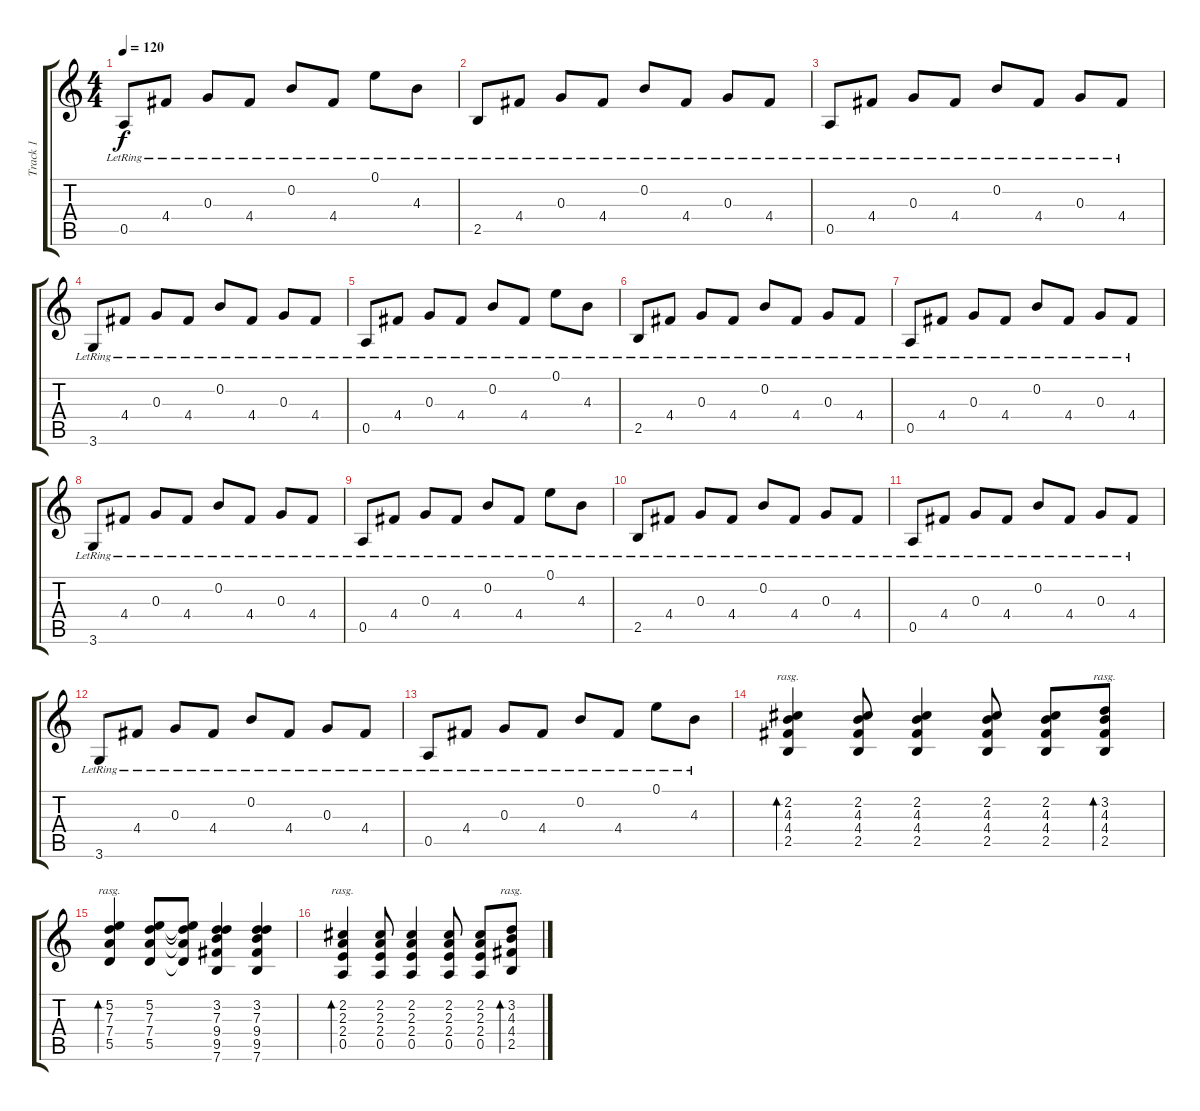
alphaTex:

\track ("Track 1" "Track 1") {instrument electricguitarclean}
\staff {score tabs}
\tuning (E4 B3 G3 D3 A2 E2) {hide}
\ts (4 4)
\tempo 120
\clef g2
\ks c
0.5{lr}.8{dy f} 4.4{lr}.8 0.3{lr}.8 4.4{lr}.8 0.2{lr}.8 4.4{lr}.8 0.1{lr}.8 4.3{lr}.8 |
2.5{lr}.8 4.4{lr}.8 0.3{lr}.8 4.4{lr}.8 0.2{lr}.8 4.4{lr}.8 0.3{lr}.8 4.4{lr}.8 |
0.5{lr}.8 4.4{lr}.8 0.3{lr}.8 4.4{lr}.8 0.2{lr}.8 4.4{lr}.8 0.3{lr}.8 4.4{lr}.8 |
3.6{lr}.8 4.4{lr}.8 0.3{lr}.8 4.4{lr}.8 0.2{lr}.8 4.4{lr}.8 0.3{lr}.8 4.4{lr}.8 |
0.5{lr}.8 4.4{lr}.8 0.3{lr}.8 4.4{lr}.8 0.2{lr}.8 4.4{lr}.8 0.1{lr}.8 4.3{lr}.8 |
2.5{lr}.8 4.4{lr}.8 0.3{lr}.8 4.4{lr}.8 0.2{lr}.8 4.4{lr}.8 0.3{lr}.8 4.4{lr}.8 |
0.5{lr}.8 4.4{lr}.8 0.3{lr}.8 4.4{lr}.8 0.2{lr}.8 4.4{lr}.8 0.3{lr}.8 4.4{lr}.8 |
3.6{lr}.8 4.4{lr}.8 0.3{lr}.8 4.4{lr}.8 0.2{lr}.8 4.4{lr}.8 0.3{lr}.8 4.4{lr}.8 |
0.5{lr}.8 4.4{lr}.8 0.3{lr}.8 4.4{lr}.8 0.2{lr}.8 4.4{lr}.8 0.1{lr}.8 4.3{lr}.8 |
2.5{lr}.8 4.4{lr}.8 0.3{lr}.8 4.4{lr}.8 0.2{lr}.8 4.4{lr}.8 0.3{lr}.8 4.4{lr}.8 |
0.5{lr}.8 4.4{lr}.8 0.3{lr}.8 4.4{lr}.8 0.2{lr}.8 4.4{lr}.8 0.3{lr}.8 4.4{lr}.8 |
3.6{lr}.8 4.4{lr}.8 0.3{lr}.8 4.4{lr}.8 0.2{lr}.8 4.4{lr}.8 0.3{lr}.8 4.4{lr}.8 |
0.5{lr}.8 4.4{lr}.8 0.3{lr}.8 4.4{lr}.8 0.2{lr}.8 4.4{lr}.8 0.1{lr}.8 4.3{lr}.8 |
(2.2 4.3 4.4 2.5).4{bd 240 rasg ii} (2.2 4.3 4.4 2.5).8 (2.2 4.3 4.4 2.5).4 (2.2 4.3 4.4 2.5).8 (2.2 4.3 4.4 2.5).8 (3.2 4.3 4.4 2.5).8{bd 120 rasg ii} |
(5.2 7.3 7.4 5.5).4{bd 240 rasg ii} (5.2 7.3 7.4 5.5).8 (5.2{t} 7.3{t} 7.4{t} 5.5{t}).8 (3.2 7.3 9.4 9.5 7.6).4 (3.2 7.3 9.4 9.5 7.6).4 |
(2.2 2.3 2.4 0.5).4{bd 60 rasg ii} (2.2 2.3 2.4 0.5).8 (2.2 2.3 2.4 0.5).4 (2.2 2.3 2.4 0.5).8 (2.2 2.3 2.4 0.5).8 (3.2 4.3 4.4 2.5).8{bd 60 rasg ii}
